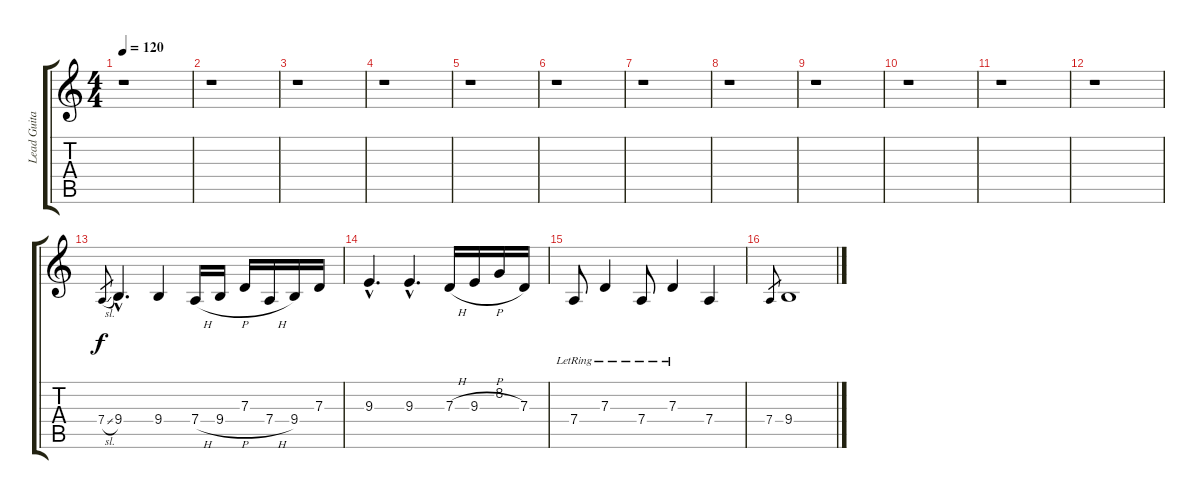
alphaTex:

\track ("Lead Guitar" "Lead Guita") {instrument synthbrass1}
\staff {score tabs}
\tuning (E4 B3 G3 D3 A2 E2) {hide}
\ts (4 4)
\tempo 120
\clef g2
\ks c
r.1{dy f} |
r.1 |
r.1 |
r.1 |
r.1 |
r.1 |
r.1 |
r.1 |
r.1 |
r.1 |
r.1 |
r.1 |
7.4{sl}.8{gr} 9.4{hac}.4{d} 9.4.4 7.4{h}.16 9.4{h}.16 7.3.16 7.4{h}.16 9.4.16 7.3.16 |
9.3{hac}.4{d} 9.3{hac}.4{d} 7.3{h}.16 9.3{h}.16 8.2.16 7.3.16 |
7.4{lr}.8 7.3{lr}.4 7.4{lr}.8 7.3{lr}.4 7.4.4 |
7.4.8{gr} 9.4.1
